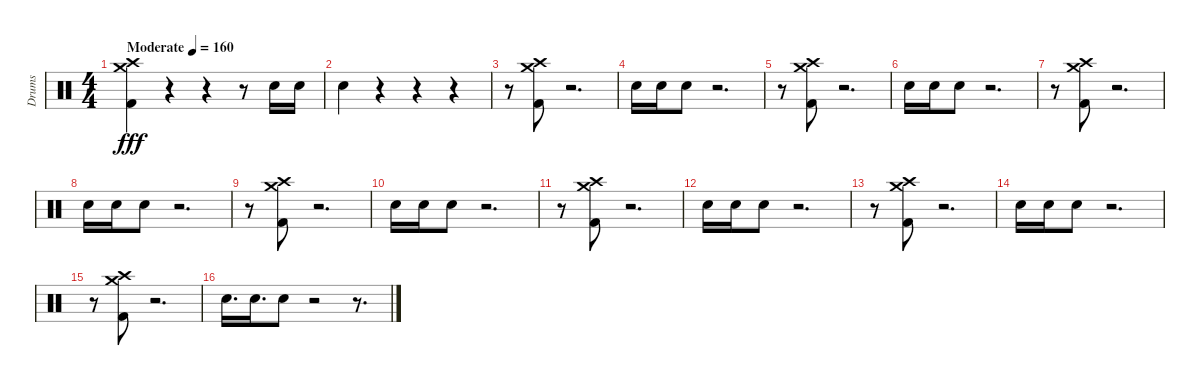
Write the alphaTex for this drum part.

\track ("Drums" "Drums") {instrument percussion}
\staff {score}
\articulation defaults
\ts (4 4)
\tempo (160 "Moderate")
\clef neutral
\ks c
("Crash high (hit)" "Crash medium (hit)" "Kick (hit) 2").4{dy fff} r.4 r.4 r.8 "Snare (hit) 2".16 "Snare (hit) 2".16 |
"Snare (hit) 2".4 r.4 r.4 r.4 |
r.8 ("Crash high (hit)" "Crash medium (hit)" "Kick (hit) 2").8 r.2{d} |
"Snare (hit) 2".16 "Snare (hit) 2".16 "Snare (hit) 2".8 r.2{d} |
r.8 ("Crash high (hit)" "Crash medium (hit)" "Kick (hit) 2").8 r.2{d} |
"Snare (hit) 2".16 "Snare (hit) 2".16 "Snare (hit) 2".8 r.2{d} |
r.8 ("Crash high (hit)" "Crash medium (hit)" "Kick (hit) 2").8 r.2{d} |
"Snare (hit) 2".16 "Snare (hit) 2".16 "Snare (hit) 2".8 r.2{d} |
r.8 ("Crash high (hit)" "Crash medium (hit)" "Kick (hit) 2").8 r.2{d} |
"Snare (hit) 2".16 "Snare (hit) 2".16 "Snare (hit) 2".8 r.2{d} |
r.8 ("Crash high (hit)" "Crash medium (hit)" "Kick (hit) 2").8 r.2{d} |
"Snare (hit) 2".16 "Snare (hit) 2".16 "Snare (hit) 2".8 r.2{d} |
r.8 ("Crash high (hit)" "Crash medium (hit)" "Kick (hit) 2").8 r.2{d} |
"Snare (hit) 2".16 "Snare (hit) 2".16 "Snare (hit) 2".8 r.2{d} |
r.8 ("Crash high (hit)" "Crash medium (hit)" "Kick (hit) 2").8 r.2{d} |
"Snare (hit) 2".16{d} "Snare (hit) 2".16{d} "Snare (hit) 2".8 r.2 r.8{d}
